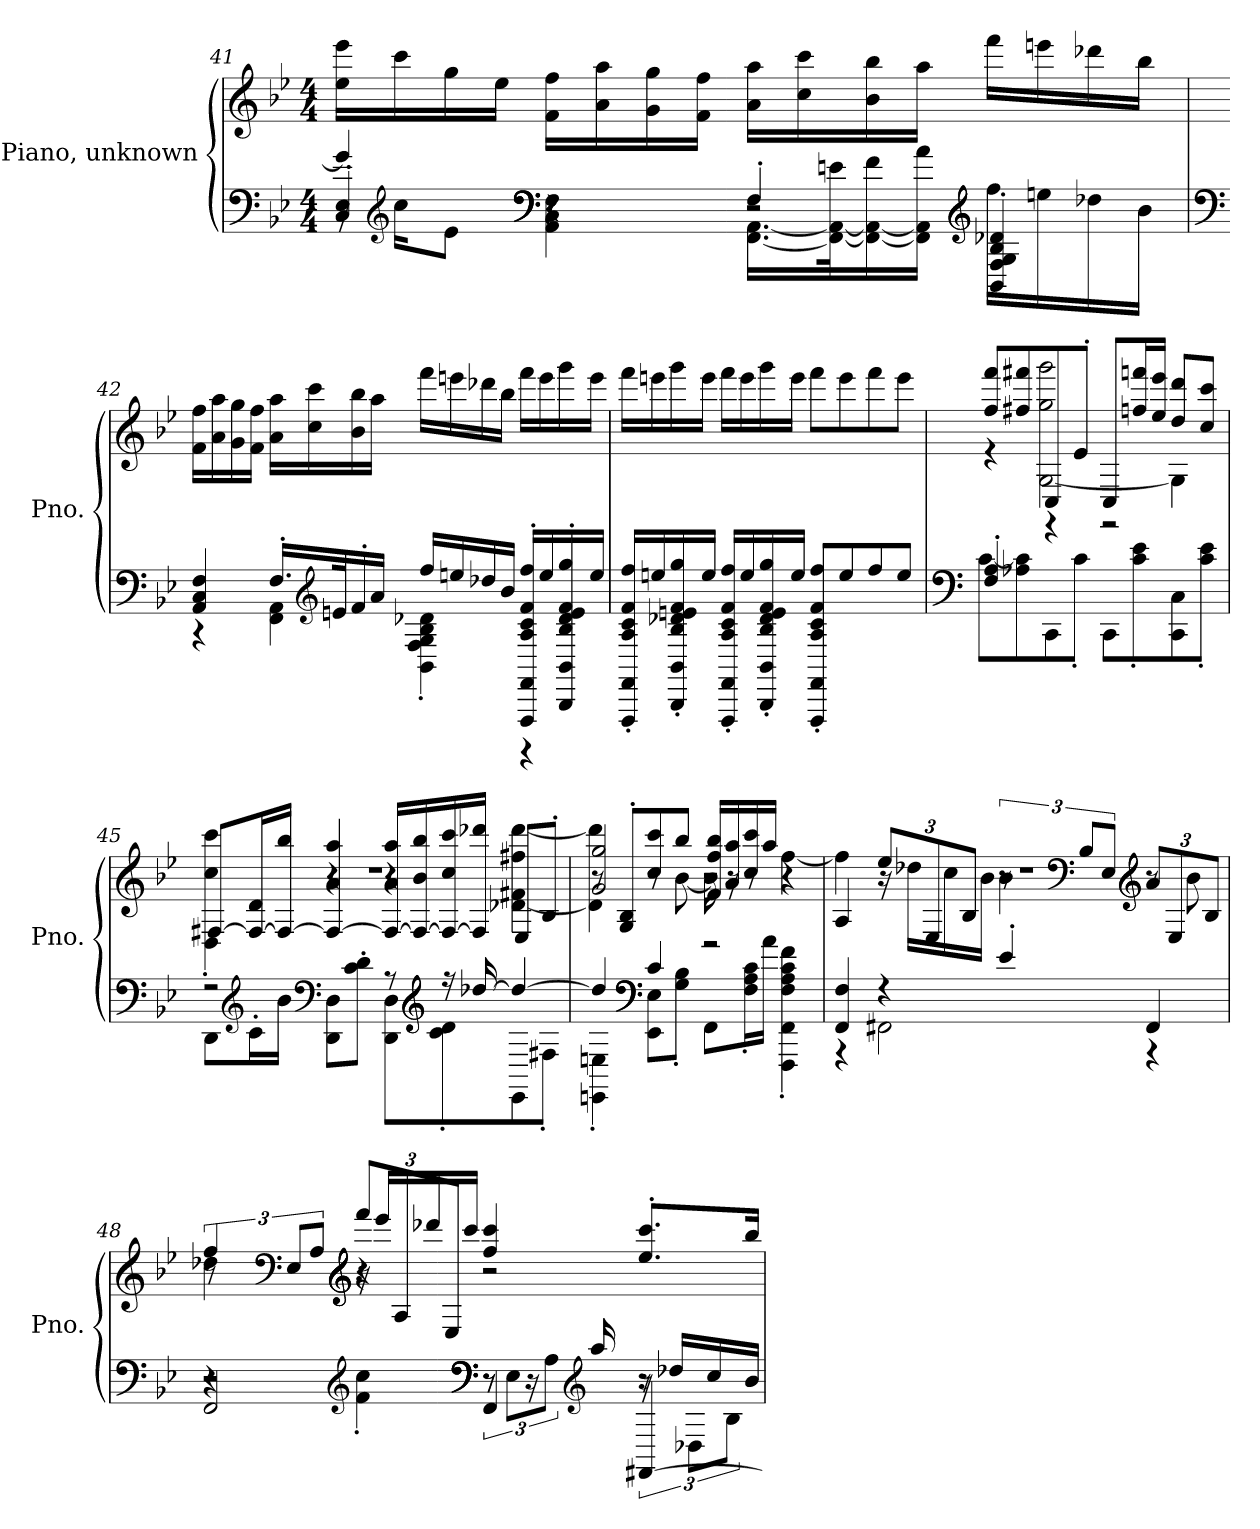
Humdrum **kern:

**kern	**kern
*part1	*part1
*staff2	*staff1
*I"Piano, unknown	*
*I'Pno.	*
!!LO:LB:g=z
*clefF4	*clefG2
*k[b-e-]	*k[b-e-]
*M4/4	*M4/4
=41	=41
*^	*
*	*^	*
4g/]	16r	4C/' 4E-/'	16ee-\ 16eee-\LL
*clefG2	*	*	*
.	16cc\KL	.	16ccc\
.	8e-\J	.	16gg\
.	.	.	16ee-\JJ
*clefF4	*	*	*
4r	4AA\ 4C\ 4F\	4r	16f\ 16ff\LL
.	.	.	16a\ 16aa\
.	.	.	16g\ 16gg\
.	.	.	16f\ 16ff\JJ
2r	[16.FF\ [16.AA\LL	4F'/	16a\ 16aa\LL
.	.	.	16cc\ 16ccc\
.	32FF\_ 32AA\_ 32en\K	.	.
.	16FF\_ 16AA\_ 16f\	.	16b-\ 16bb-\
.	16FF\] 16AA\] 16a\JJ	.	16aa\JJ
*clefG2	*	*	*
.	16ff\LL	4BB-/' 4F/' 4G/' 4B-/' 4d-X/'	16fff\LL
.	16een\	.	16eeen\
.	16dd-X\	.	16ddd-X\
.	16b-\JJ	.	16bb-\JJ
*v	*v	*v	*
!!LO:LB:g=z
=42	=42
*clefF4	*
*^	*
4AA/ 4C/ 4F/	4r	16f\ 16ff\LL
.	.	16a\ 16aa\
.	.	16g\ 16gg\
.	.	16f\ 16ff\JJ
16.F'/LL	4FF\ 4AA\	16a\ 16aa\LL
.	.	16cc\ 16ccc\
*clefG2	*	*
32en/K	.	.
16f'/	.	16b-\ 16bb-\
16a/JJ	.	16aa\JJ
16ff/LL	4BB-\' 4F\' 4G\' 4B-\' 4d-X\'	16fff\LL
16een/	.	16eeen\
16dd-X/	.	16ddd-X\
16b-/JJ	.	16bb-\JJ
16FFF/' 16FF/' 16A/' 16c/' 16f/' 16ff/'LL	4r	16fff\LL
16ee/	.	16eee\
16BBB-/' 16BB-/' 16B-/' 16d-/' 16e/' 16f/' 16gg/'	.	16ggg\
16ee/JJ	.	16eee\JJ
*v	*v	*
=43	=43
16FFF/' 16FF/' 16A/' 16c/' 16f/' 16ff/'LL	16fff\LL
16een/	16eeen\
16BBB-/' 16BB-/' 16B-/' 16d-X/' 16en/' 16f/' 16gg/'	16ggg\
16ee/JJ	16eee\JJ
16FFF/' 16FF/' 16A/' 16c/' 16f/' 16ff/'LL	16fff\LL
16ee/	16eee\
16BBB-/' 16BB-/' 16B-/' 16d-/' 16e/' 16f/' 16gg/'	16ggg\
16ee/JJ	16eee\JJ
8FFF/' 8FF/' 8A/' 8c/' 8f/' 8ff/'L	8fff\L
8ee/	8eee\
8ff/	8fff\
8ee/J	8eee\J
!!LO:LB:g=z
=44	=44
*clefF4	*
*^	*^
4F/' 4A/'	[8c\L	8ff/ 8fff/L	4r
.	8A-X\ 8c\]	8ff#X/ 8fff#X/	.
4r	8CC\	8C/	[2G\ 2gg\ 2ggg\
.	8c'\J	8e-'/J	.
2r	8CC\L	8C/L	.
.	8c\' 8e-\'	16ffn/ 16fffn/L	.
.	.	16ee-/ 16eee-/JJ	.
.	8CC\ 8C\	8dd/ 8ddd/L	4G\]
.	8c\' 8e-\'J	8cc/ 8ccc/J	.
=45	=45	=45	=45
*	*	*	*^
2r	8DD\L	1r	4D\' 4cc\' 4ccc\'	[8F#X/L
*clefG2	*	*	*	*
.	16c'\L	.	.	16F#/_ 16d/L
.	16b-\JJ	.	.	16F#/_ 16bb-/JJ
*clefF4	*	*	*	*
.	8DD\ 8D\L	.	4r	4F#/_ 4a/ 4aa/
.	8c\' 8d\'J	.	.	.
8r	8DD\ 8D\L	.	4r	16F#/_ 16a/ 16aa/LL
.	.	.	.	16F#/_ 16b-/ 16bb-/
*clefG2	*	*	*	*
16r	8c\' 8d\'	.	.	16F#/_ 16cc/ 16ccc/
[16dd-X/	.	.	.	16F#/] 16ddd-X/JJ
4dd-/_	8EE-\	.	[4d-X\ 4f#X\ 4ff#X\ [4ddd-\	8E-/L
.	8F#X'\J	.	.	8B-'/J
!!LO:PB:g=z	!!	!!
=46	=46	=46	=46	=46
4dd-/]	4EEn\' 4En\'	2g/ 2gg/	4d-\] 4ddd-\]	8r
.	.	.	.	8G/' 8B-/'L
*clefF4	*	*	*	*
4c/	8EE\ 8E\L	.	8r	8cc/ 8ccc/
.	8G\' 8B-\'J	.	[8b-\	8bb-/J
2r	8FF\L	2r	16b-\]	16f/ 16ff/ 16bb-/LL
.	.	.	16r	16a/ 16aa/
.	16F\' 16A\' 16c\'L	.	8r	16cc/ 16ccc/
.	16a\JJ	.	.	16aa/JJ
.	4FFF\' 4FF\' 4F\' 4A\' 4c\' 4f\'	.	[4ff\	4r
=47	=47	=47	=47	=47
4FF/ 4F/	4r	1r	4ff\]	4A/
*	*	*	*	*Xbrackettup
4r	2FF#X\	.	16r	12ee-/L
.	.	.	16dd-X\LL	.
.	.	.	.	12E-/
.	.	.	16cc\	.
.	.	.	.	12B-/J
.	.	.	16b-\JJ	.
*	*	*	*	*brackettup
4e-'/	.	.	4b-\	12r
*	*	*clefF4	*	*
.	.	.	.	12B-/L
.	.	.	.	12E-/J
*	*	*clefG2	*	*
*	*	*	*	*Xbrackettup
4FF#/	4r	.	8r	12a/L
.	.	.	.	12E-/
.	.	.	8b-\	.
.	.	.	.	12B-/J
!!LO:LB:g=z	!!	!!
=48	=48	=48	=48	=48
*	*^	*	*	*
*	*	*	*	*	*brackettup
2FF/	4r	2r	4ff/	4dd-X\	12r
*	*	*	*clefF4	*	*
.	.	.	.	.	12E-/L
.	.	.	.	.	12A/J
*clefG2	*	*	*clefG2	*	*
*	*	*	*	*	*Xbrackettup
.	4f\' 4cc\'	.	16r	4r	12fff/L
.	.	.	16eee-/LL	.	.
.	.	.	.	.	12A/
.	.	.	16ddd-X/	.	.
.	.	.	.	.	12E-/J
.	.	.	16ccc/JJ	.	.
*clefF4	*	*	*	*	*
8r	12r	4FF/	2r	2r	4ff/ 4ccc/
.	12E-\L	.	.	.	.
16r	.	.	.	.	.
.	12A\J	.	.	.	.
*clefG2	*	*	*	*	*
16aa/	.	.	.	.	.
16r	12r	[4FF#X/	.	.	8.ee-/' 8.ccc/'L
16dd-X/LL	.	.	.	.	.
.	12D-X\L	.	.	.	.
16cc/	.	.	.	.	.
.	12B-\J	.	.	.	.
16b-/JJ	.	.	.	.	16bb-/Jk
*v	*v	*v	*	*	*
*	*v	*v	*v
=	=
*-	*-
